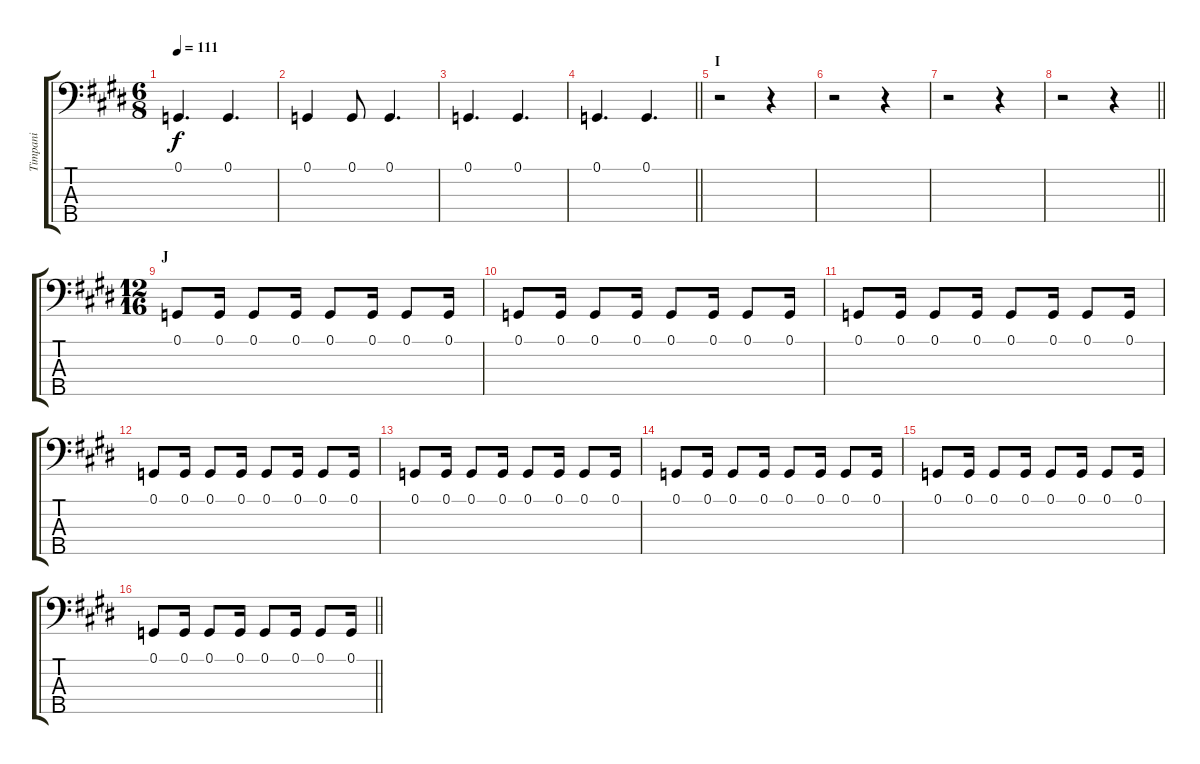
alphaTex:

\track ("Timpani" "Timpani") {instrument timpani}
\staff {score tabs}
\tuning (G2 D2 A1 E1 B0) {hide}
\ts (6 8)
\tempo 111
\clef f4
\ks e
0.1.4{d dy f} 0.1.4{d} |
0.1.4 0.1.8 0.1.4{d} |
0.1.4{d} 0.1.4{d} |
\barLineRight lightlight
0.1.4{d} 0.1.4{d} |
\section ("" "I")
r.2 r.4 |
r.2 r.4 |
r.2 r.4 |
\barLineRight lightlight
r.2 r.4 |
\ts (12 16)
\section ("" "J")
0.1.8 0.1.16 0.1.8 0.1.16 0.1.8 0.1.16 0.1.8 0.1.16 |
0.1.8 0.1.16 0.1.8 0.1.16 0.1.8 0.1.16 0.1.8 0.1.16 |
0.1.8 0.1.16 0.1.8 0.1.16 0.1.8 0.1.16 0.1.8 0.1.16 |
0.1.8 0.1.16 0.1.8 0.1.16 0.1.8 0.1.16 0.1.8 0.1.16 |
0.1.8 0.1.16 0.1.8 0.1.16 0.1.8 0.1.16 0.1.8 0.1.16 |
0.1.8 0.1.16 0.1.8 0.1.16 0.1.8 0.1.16 0.1.8 0.1.16 |
0.1.8 0.1.16 0.1.8 0.1.16 0.1.8 0.1.16 0.1.8 0.1.16 |
\barLineRight lightlight
0.1.8 0.1.16 0.1.8 0.1.16 0.1.8 0.1.16 0.1.8 0.1.16
